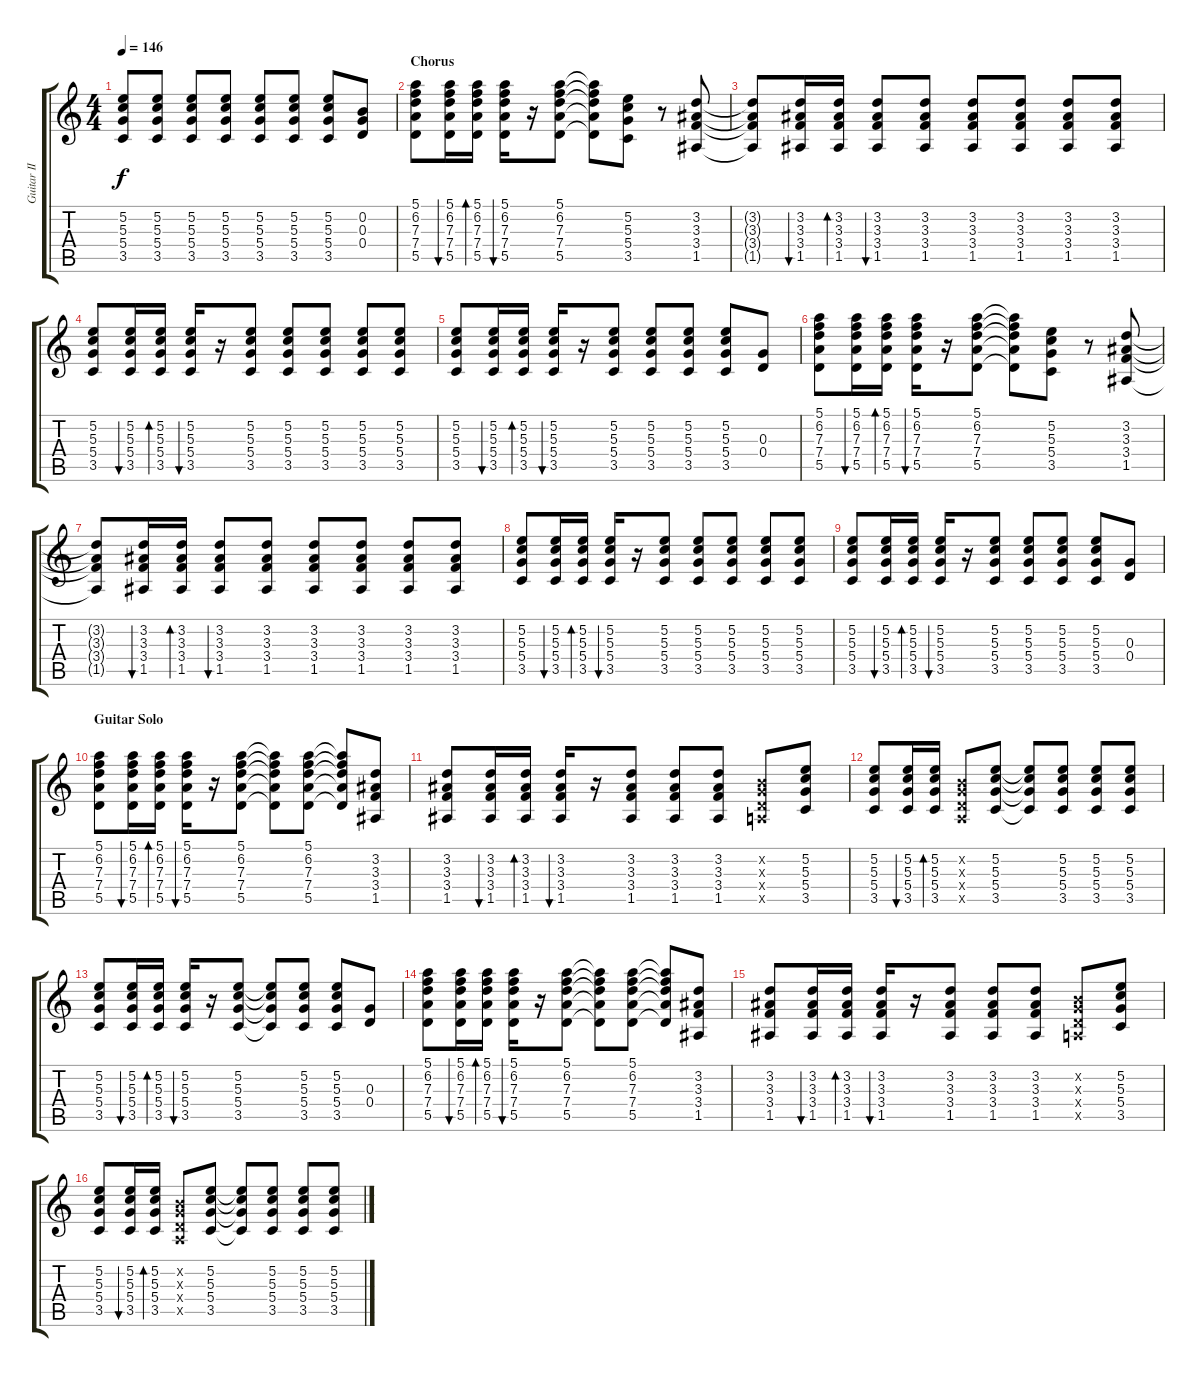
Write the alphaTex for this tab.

\track ("Guitar II" "Guitar II") {instrument electricguitarjazz}
\staff {score tabs}
\tuning (E4 B3 G3 D3 A2 E2) {hide}
\ts (4 4)
\tempo 146
\clef g2
\ks c
(5.2 5.3 5.4 3.5).8{dy f} (5.2 5.3 5.4 3.5).8 (5.2 5.3 5.4 3.5).8 (5.2 5.3 5.4 3.5).8 (5.2 5.3 5.4 3.5).8 (5.2 5.3 5.4 3.5).8 (5.2 5.3 5.4 3.5).8 (0.2 0.3 0.4).8 |
\section ("" "Chorus")
(5.1 6.2 7.3 7.4 5.5).8 (5.1 6.2 7.3 7.4 5.5).16{bu 120} (5.1 6.2 7.3 7.4 5.5).16{bd 120} (5.1 6.2 7.3 7.4 5.5).16{bu 120} r.16 (5.1 6.2 7.3 7.4 5.5).8 (5.1{t} 6.2{t} 7.3{t} 7.4{t} 5.5{t}).8 (5.2 5.3 5.4 3.5).8 r.8 (3.2 3.3 3.4 1.5).8 |
(3.2{t} 3.3{t} 3.4{t} 1.5{t}).8 (3.2 3.3 3.4 1.5).16{bu 120} (3.2 3.3 3.4 1.5).16{bd 120} (3.2 3.3 3.4 1.5).8{bu 120} (3.2 3.3 3.4 1.5).8 (3.2 3.3 3.4 1.5).8 (3.2 3.3 3.4 1.5).8 (3.2 3.3 3.4 1.5).8 (3.2 3.3 3.4 1.5).8 |
(5.2 5.3 5.4 3.5).8 (5.2 5.3 5.4 3.5).16{bu 120} (5.2 5.3 5.4 3.5).16{bd 120} (5.2 5.3 5.4 3.5).16{bu 120} r.16 (5.2 5.3 5.4 3.5).8 (5.2 5.3 5.4 3.5).8 (5.2 5.3 5.4 3.5).8 (5.2 5.3 5.4 3.5).8 (5.2 5.3 5.4 3.5).8 |
(5.2 5.3 5.4 3.5).8 (5.2 5.3 5.4 3.5).16{bu 120} (5.2 5.3 5.4 3.5).16{bd 120} (5.2 5.3 5.4 3.5).16{bu 120} r.16 (5.2 5.3 5.4 3.5).8 (5.2 5.3 5.4 3.5).8 (5.2 5.3 5.4 3.5).8 (5.2 5.3 5.4 3.5).8 (0.3 0.4).8 |
(5.1 6.2 7.3 7.4 5.5).8 (5.1 6.2 7.3 7.4 5.5).16{bu 120} (5.1 6.2 7.3 7.4 5.5).16{bd 120} (5.1 6.2 7.3 7.4 5.5).16{bu 120} r.16 (5.1 6.2 7.3 7.4 5.5).8 (5.1{t} 6.2{t} 7.3{t} 7.4{t} 5.5{t}).8 (5.2 5.3 5.4 3.5).8 r.8 (3.2 3.3 3.4 1.5).8 |
(3.2{t} 3.3{t} 3.4{t} 1.5{t}).8 (3.2 3.3 3.4 1.5).16{bu 120} (3.2 3.3 3.4 1.5).16{bd 120} (3.2 3.3 3.4 1.5).8{bu 120} (3.2 3.3 3.4 1.5).8 (3.2 3.3 3.4 1.5).8 (3.2 3.3 3.4 1.5).8 (3.2 3.3 3.4 1.5).8 (3.2 3.3 3.4 1.5).8 |
(5.2 5.3 5.4 3.5).8 (5.2 5.3 5.4 3.5).16{bu 120} (5.2 5.3 5.4 3.5).16{bd 120} (5.2 5.3 5.4 3.5).16{bu 120} r.16 (5.2 5.3 5.4 3.5).8 (5.2 5.3 5.4 3.5).8 (5.2 5.3 5.4 3.5).8 (5.2 5.3 5.4 3.5).8 (5.2 5.3 5.4 3.5).8 |
(5.2 5.3 5.4 3.5).8 (5.2 5.3 5.4 3.5).16{bu 120} (5.2 5.3 5.4 3.5).16{bd 120} (5.2 5.3 5.4 3.5).16{bu 120} r.16 (5.2 5.3 5.4 3.5).8 (5.2 5.3 5.4 3.5).8 (5.2 5.3 5.4 3.5).8 (5.2 5.3 5.4 3.5).8 (0.3 0.4).8 |
\section ("" "Guitar Solo")
(5.1 6.2 7.3 7.4 5.5).8 (5.1 6.2 7.3 7.4 5.5).16{bu 120} (5.1 6.2 7.3 7.4 5.5).16{bd 120} (5.1 6.2 7.3 7.4 5.5).16{bu 120} r.16 (5.1 6.2 7.3 7.4 5.5).8 (5.1{t} 6.2{t} 7.3{t} 7.4{t} 5.5{t}).8 (5.1 6.2 7.3 7.4 5.5).8 (5.1{t} 6.2{t} 7.3{t} 7.4{t} 5.5{t}).8 (3.2 3.3 3.4 1.5).8 |
(3.2 3.3 3.4 1.5).8 (3.2 3.3 3.4 1.5).16{bu 120} (3.2 3.3 3.4 1.5).16{bd 120} (3.2 3.3 3.4 1.5).16{bu 120} r.16 (3.2 3.3 3.4 1.5).8 (3.2 3.3 3.4 1.5).8 (3.2 3.3 3.4 1.5).8 (0.2{x} 0.3{x} 0.4{x} 0.5{x}).8 (5.2 5.3 5.4 3.5).8 |
(5.2 5.3 5.4 3.5).8 (5.2 5.3 5.4 3.5).16{bu 120} (5.2 5.3 5.4 3.5).16{bd 120} (0.2{x} 0.3{x} 0.4{x} 0.5{x}).8 (5.2 5.3 5.4 3.5).8 (5.2{t} 5.3{t} 5.4{t} 3.5{t}).8 (5.2 5.3 5.4 3.5).8 (5.2 5.3 5.4 3.5).8 (5.2 5.3 5.4 3.5).8 |
(5.2 5.3 5.4 3.5).8 (5.2 5.3 5.4 3.5).16{bu 120} (5.2 5.3 5.4 3.5).16{bd 120} (5.2 5.3 5.4 3.5).16{bu 120} r.16 (5.2 5.3 5.4 3.5).8 (5.2{t} 5.3{t} 5.4{t} 3.5{t}).8 (5.2 5.3 5.4 3.5).8 (5.2 5.3 5.4 3.5).8 (0.3 0.4).8 |
(5.1 6.2 7.3 7.4 5.5).8 (5.1 6.2 7.3 7.4 5.5).16{bu 120} (5.1 6.2 7.3 7.4 5.5).16{bd 120} (5.1 6.2 7.3 7.4 5.5).16{bu 120} r.16 (5.1 6.2 7.3 7.4 5.5).8 (5.1{t} 6.2{t} 7.3{t} 7.4{t} 5.5{t}).8 (5.1 6.2 7.3 7.4 5.5).8 (5.1{t} 6.2{t} 7.3{t} 7.4{t} 5.5{t}).8 (3.2 3.3 3.4 1.5).8 |
(3.2 3.3 3.4 1.5).8 (3.2 3.3 3.4 1.5).16{bu 120} (3.2 3.3 3.4 1.5).16{bd 120} (3.2 3.3 3.4 1.5).16{bu 120} r.16 (3.2 3.3 3.4 1.5).8 (3.2 3.3 3.4 1.5).8 (3.2 3.3 3.4 1.5).8 (0.2{x} 0.3{x} 0.4{x} 0.5{x}).8 (5.2 5.3 5.4 3.5).8 |
(5.2 5.3 5.4 3.5).8 (5.2 5.3 5.4 3.5).16{bu 120} (5.2 5.3 5.4 3.5).16{bd 120} (0.2{x} 0.3{x} 0.4{x} 0.5{x}).8 (5.2 5.3 5.4 3.5).8 (5.2{t} 5.3{t} 5.4{t} 3.5{t}).8 (5.2 5.3 5.4 3.5).8 (5.2 5.3 5.4 3.5).8 (5.2 5.3 5.4 3.5).8
